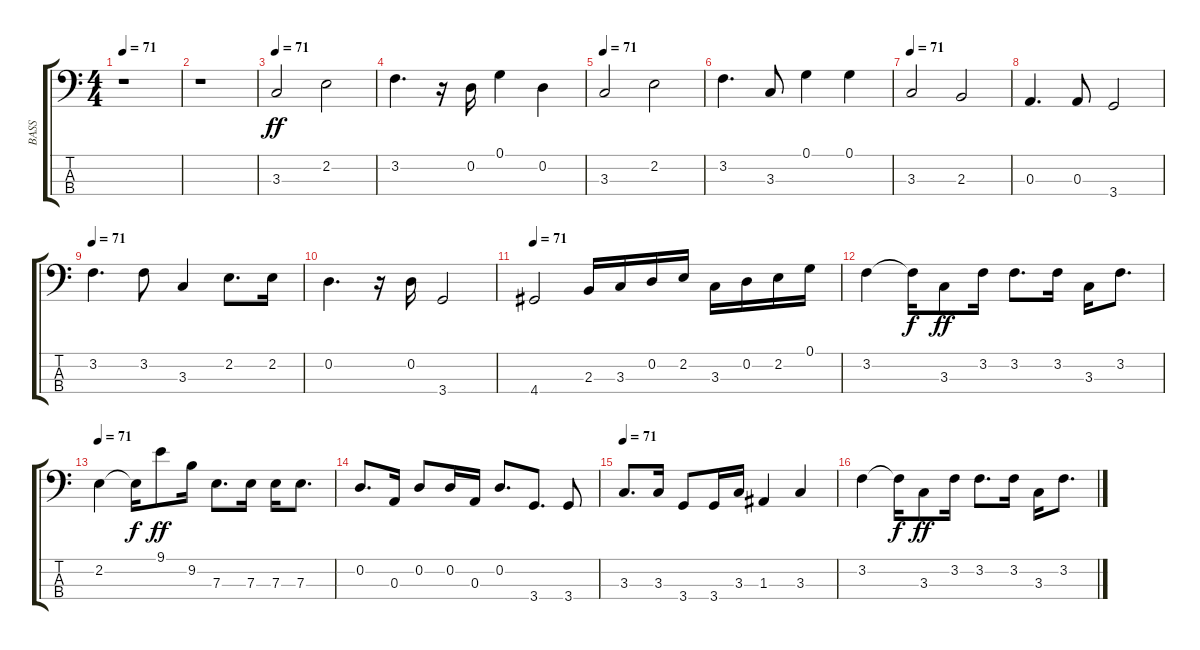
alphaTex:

\track ("BASS" "BASS") {instrument electricbassfinger}
\staff {score tabs}
\tuning (G2 D2 A1 E1) {hide}
\ts (4 4)
\tempo 71
\clef f4
\ks c
r.1{dy ff} |
r.1 |
\tempo 71
3.3.2{volume 16} 2.2.2 |
3.2.4{d} r.16 0.2.16 0.1.4 0.2.4 |
\tempo 71
3.3.2 2.2.2 |
3.2.4{d} 3.3.8 0.1.4 0.1.4 |
\tempo 71
3.3.2 2.3.2 |
0.3.4{d txt ""} 0.3.8 3.4.2 |
\tempo 71
3.2.4{d} 3.2.8 3.3.4 2.2.8{d} 2.2.16 |
0.2.4{d} r.16 0.2.16 3.4.2 |
\tempo 71
4.4.2 2.3.16 3.3.16 0.2.16 2.2.16 3.3.16 0.2.16 2.2.16 0.1.16 |
3.2.4 3.2{t}.16{dy f} 3.3.8{dy ff} 3.2.16 3.2.8{d} 3.2.16 3.3.16 3.2.8{d} |
\tempo 71
2.2.4 2.2{t}.16{dy f} 9.1.8{dy ff} 9.2.16 7.3.8{d} 7.3.16 7.3.16 7.3.8{d} |
0.2.8{d} 0.3.16 0.2.8 0.2.16 0.3.16 0.2.8{d} 3.4.8{d} 3.4.8 |
\tempo 71
3.3.8{d} 3.3.16 3.4.8 3.4.16 3.3.16 1.3.4 3.3.4 |
3.2.4 3.2{t}.16{dy f} 3.3.8{dy ff} 3.2.16 3.2.8{d} 3.2.16 3.3.16 3.2.8{d}
